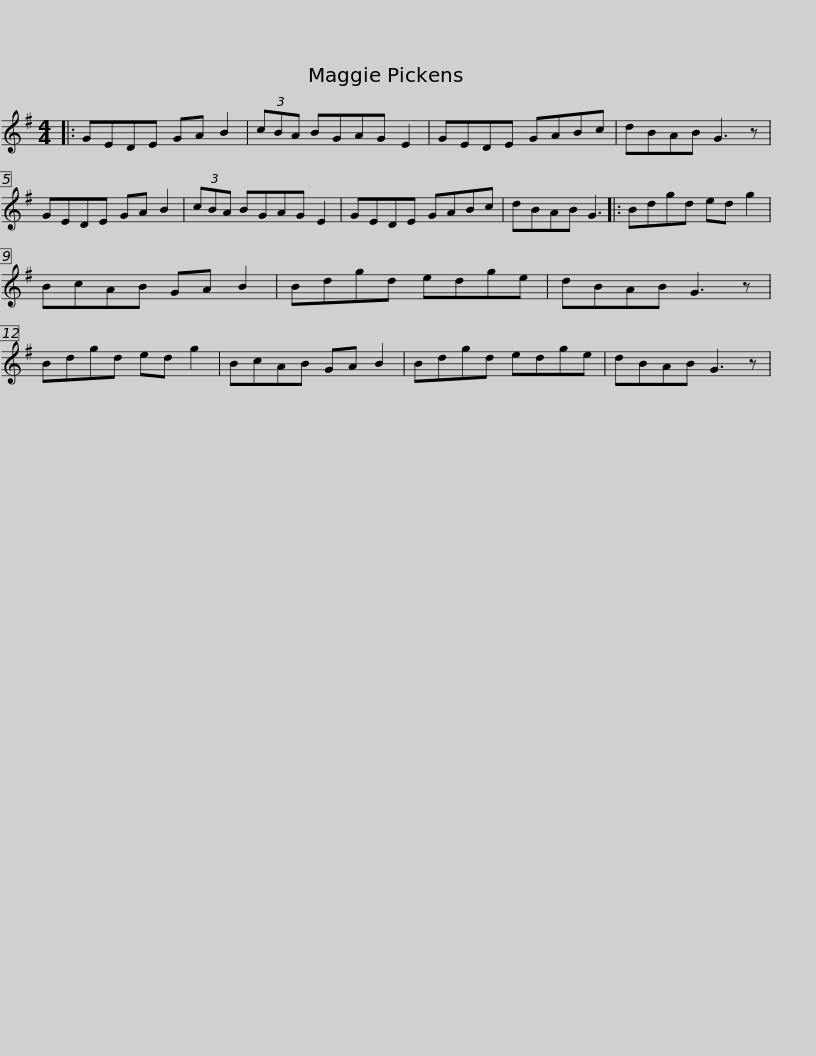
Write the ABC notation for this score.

X:1
L:1/8
M:4/4
I:linebreak $
K:G
V:1 treble
V:1
|: GEDE GA B2 | (3cBA BGAG E2 | GEDE GABc | dBAB G3 z | GEDE GA B2 |$ %5
 (3cBA BGAG E2 | GEDE GABc | dBAB G3 |: Bdgd ed g2 | BcAB GA B2 | %10
 Bdgd edge |$ dBAB G3 z | Bdgd ed g2 | BcAB GA B2 | Bdgd edge | %15
 dBAB G3 z | %16
